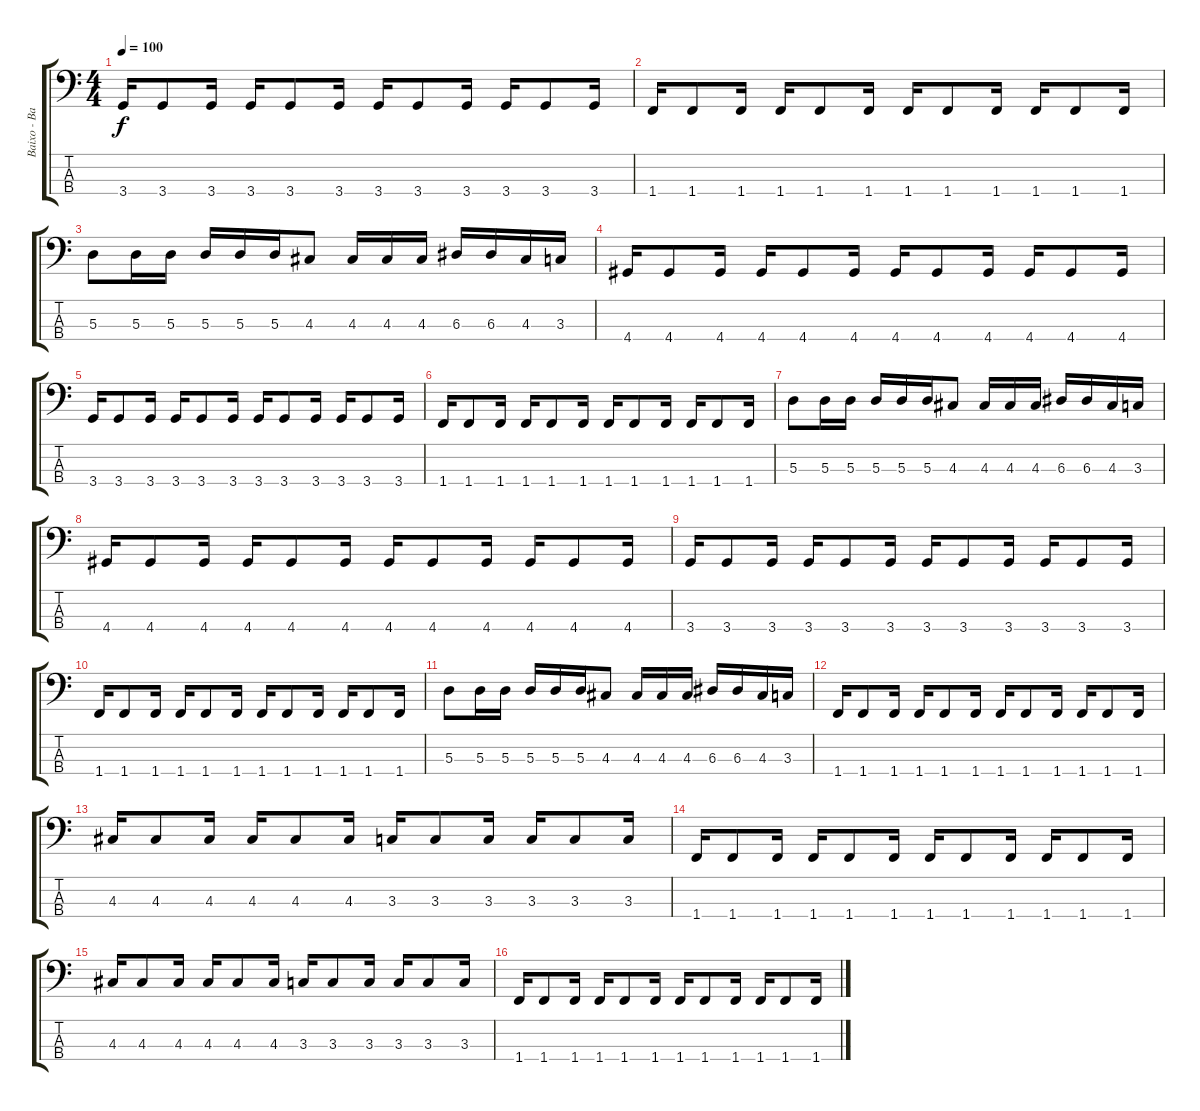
\track ("Baixo - Bass" "Baixo - Ba") {instrument electricbassfinger}
\staff {score tabs}
\tuning (G2 D2 A1 E1) {hide}
\ts (4 4)
\tempo 100
\clef f4
\ks c
3.4.16{dy f} 3.4.8 3.4.16 3.4.16 3.4.8 3.4.16 3.4.16 3.4.8 3.4.16 3.4.16 3.4.8 3.4.16 |
1.4.16 1.4.8 1.4.16 1.4.16 1.4.8 1.4.16 1.4.16 1.4.8 1.4.16 1.4.16 1.4.8 1.4.16 |
5.3.8 5.3.16 5.3.16 5.3.16 5.3.16 5.3.16 4.3.8 4.3.16 4.3.16 4.3.16 6.3.16 6.3.16 4.3.16 3.3.16 |
4.4.16 4.4.8 4.4.16 4.4.16 4.4.8 4.4.16 4.4.16 4.4.8 4.4.16 4.4.16 4.4.8 4.4.16 |
3.4.16 3.4.8 3.4.16 3.4.16 3.4.8 3.4.16 3.4.16 3.4.8 3.4.16 3.4.16 3.4.8 3.4.16 |
1.4.16 1.4.8 1.4.16 1.4.16 1.4.8 1.4.16 1.4.16 1.4.8 1.4.16 1.4.16 1.4.8 1.4.16 |
5.3.8 5.3.16 5.3.16 5.3.16 5.3.16 5.3.16 4.3.8 4.3.16 4.3.16 4.3.16 6.3.16 6.3.16 4.3.16 3.3.16 |
4.4.16 4.4.8 4.4.16 4.4.16 4.4.8 4.4.16 4.4.16 4.4.8 4.4.16 4.4.16 4.4.8 4.4.16 |
3.4.16 3.4.8 3.4.16 3.4.16 3.4.8 3.4.16 3.4.16 3.4.8 3.4.16 3.4.16 3.4.8 3.4.16 |
1.4.16 1.4.8 1.4.16 1.4.16 1.4.8 1.4.16 1.4.16 1.4.8 1.4.16 1.4.16 1.4.8 1.4.16 |
5.3.8 5.3.16 5.3.16 5.3.16 5.3.16 5.3.16 4.3.8 4.3.16 4.3.16 4.3.16 6.3.16 6.3.16 4.3.16 3.3.16 |
1.4.16 1.4.8 1.4.16 1.4.16 1.4.8 1.4.16 1.4.16 1.4.8 1.4.16 1.4.16 1.4.8 1.4.16 |
4.3.16 4.3.8 4.3.16 4.3.16 4.3.8 4.3.16 3.3.16 3.3.8 3.3.16 3.3.16 3.3.8 3.3.16 |
1.4.16 1.4.8 1.4.16 1.4.16 1.4.8 1.4.16 1.4.16 1.4.8 1.4.16 1.4.16 1.4.8 1.4.16 |
4.3.16 4.3.8 4.3.16 4.3.16 4.3.8 4.3.16 3.3.16 3.3.8 3.3.16 3.3.16 3.3.8 3.3.16 |
1.4.16 1.4.8 1.4.16 1.4.16 1.4.8 1.4.16 1.4.16 1.4.8 1.4.16 1.4.16 1.4.8 1.4.16
